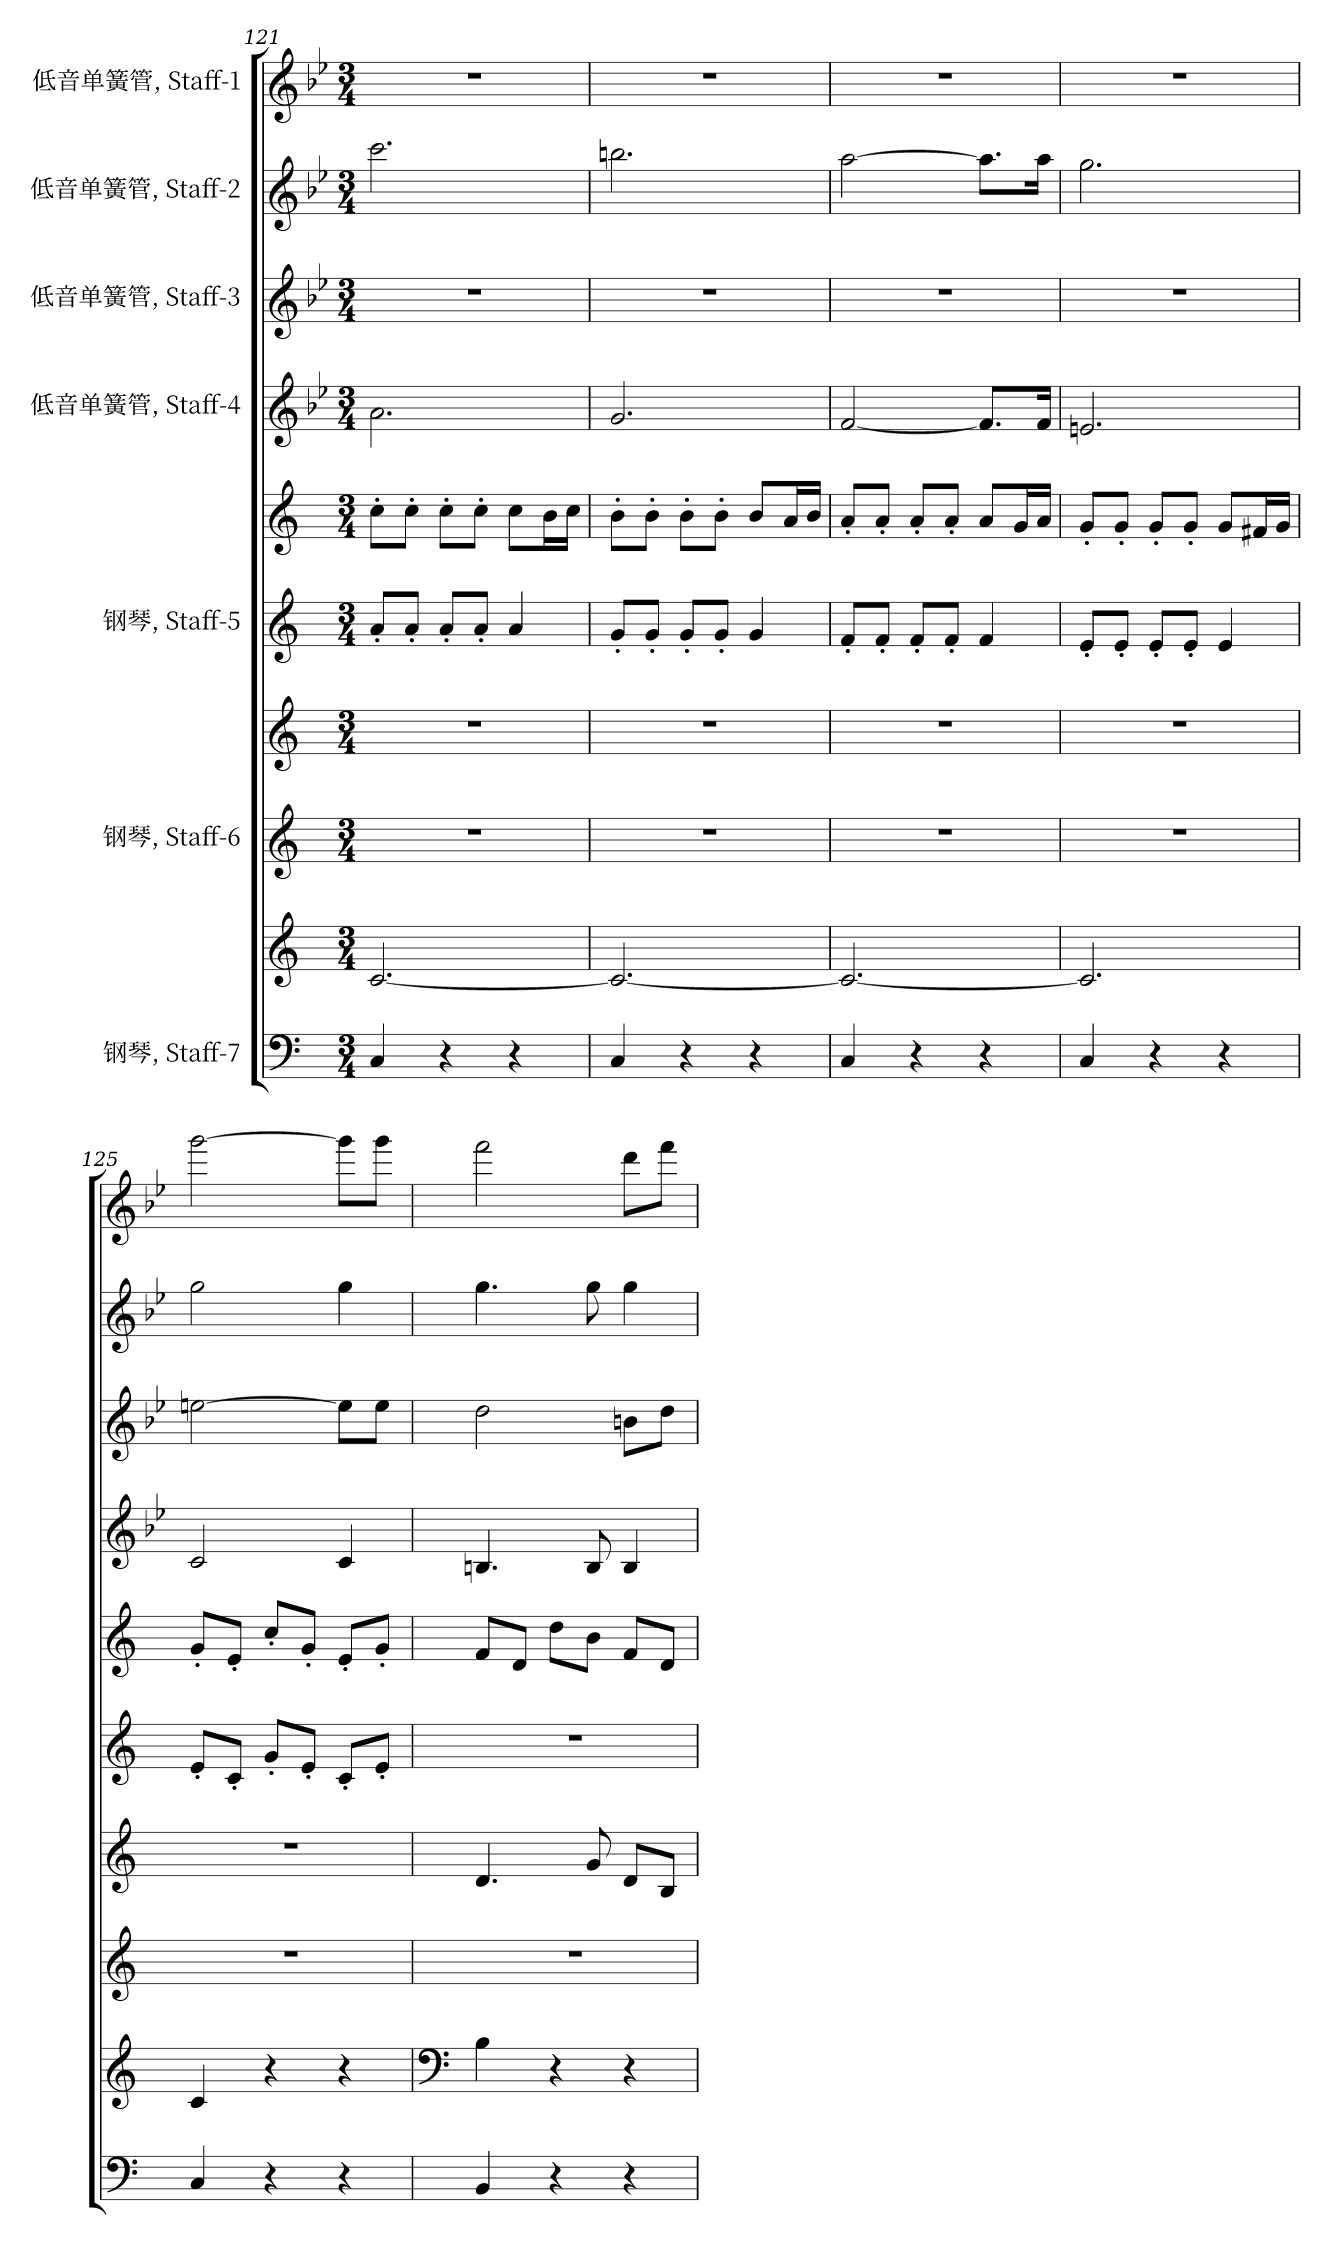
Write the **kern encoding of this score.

**kern	**kern	**kern	**kern	**kern	**kern	**kern	**kern	**kern	**kern
*part7	*part7	*part6	*part6	*part5	*part5	*part4	*part3	*part2	*part1
*staff10	*staff9	*staff8	*staff7	*staff6	*staff5	*staff4	*staff3	*staff2	*staff1
*I"钢琴, Staff-7	*	*I"钢琴, Staff-6	*	*I"钢琴, Staff-5	*	*I"低音单簧管, Staff-4	*I"低音单簧管, Staff-3	*I"低音单簧管, Staff-2	*I"低音单簧管, Staff-1
*clefF4	*clefG2	*clefG2	*clefG2	*clefG2	*clefG2	*clefG2	*clefG2	*clefG2	*clefG2
*	*	*	*	*	*	*ITrd8c14	*ITrd8c14	*ITrd8c14	*ITrd8c14
*k[]	*k[]	*k[]	*k[]	*k[]	*k[]	*k[b-e-]	*k[b-e-]	*k[b-e-]	*k[b-e-]
*M3/4	*M3/4	*M3/4	*M3/4	*M3/4	*M3/4	*M3/4	*M3/4	*M3/4	*M3/4
=121	=121	=121	=121	=121	=121	=121	=121	=121	=121
4C/	[2.c/	2.r	2.r	8a'/L	8cc'\L	2.A\	2.r	2.cc\	2.r
.	.	.	.	8a'/J	8cc'\J	.	.	.	.
4r	.	.	.	8a'/L	8cc'\L	.	.	.	.
.	.	.	.	8a'/J	8cc'\J	.	.	.	.
4r	.	.	.	4a/	8cc\L	.	.	.	.
.	.	.	.	.	16b\L	.	.	.	.
.	.	.	.	.	16cc\JJ	.	.	.	.
=122	=122	=122	=122	=122	=122	=122	=122	=122	=122
4C/	2.c/_	2.r	2.r	8g'/L	8b'\L	2.G/	2.r	2.bn\	2.r
.	.	.	.	8g'/J	8b'\J	.	.	.	.
4r	.	.	.	8g'/L	8b'\L	.	.	.	.
.	.	.	.	8g'/J	8b'\J	.	.	.	.
4r	.	.	.	4g/	8b/L	.	.	.	.
.	.	.	.	.	16a/L	.	.	.	.
.	.	.	.	.	16b/JJ	.	.	.	.
=123	=123	=123	=123	=123	=123	=123	=123	=123	=123
4C/	2.c/_	2.r	2.r	8f'/L	8a'/L	[2F/	2.r	[2a\	2.r
.	.	.	.	8f'/J	8a'/J	.	.	.	.
4r	.	.	.	8f'/L	8a'/L	.	.	.	.
.	.	.	.	8f'/J	8a'/J	.	.	.	.
4r	.	.	.	4f/	8a/L	8.F/L]	.	8.a\L]	.
.	.	.	.	.	16g/L	.	.	.	.
.	.	.	.	.	16a/JJ	16F/Jk	.	16a\Jk	.
!!LO:PB:g=z
=124	=124	=124	=124	=124	=124	=124	=124	=124	=124
4C/	2.c/]	2.r	2.r	8e'/L	8g'/L	2.En/	2.r	2.g\	2.r
.	.	.	.	8e'/J	8g'/J	.	.	.	.
4r	.	.	.	8e'/L	8g'/L	.	.	.	.
.	.	.	.	8e'/J	8g'/J	.	.	.	.
4r	.	.	.	4e/	8g/L	.	.	.	.
.	.	.	.	.	16f#X/L	.	.	.	.
.	.	.	.	.	16g/JJ	.	.	.	.
=125	=125	=125	=125	=125	=125	=125	=125	=125	=125
4C/	4c/	2.r	2.r	8e'/L	8g'/L	2C/	[2en\	2g\	[2gg\
.	.	.	.	8c'/J	8e'/J	.	.	.	.
4r	4r	.	.	8g'/L	8cc'/L	.	.	.	.
.	.	.	.	8e'/J	8g'/J	.	.	.	.
4r	4r	.	.	8c'/L	8e'/L	4C/	8e\L]	4g\	8gg\L]
.	.	.	.	8e'/J	8g'/J	.	8e\J	.	8gg\J
=126	=126	=126	=126	=126	=126	=126	=126	=126	=126
*	*clefF4	*	*	*	*	*	*	*	*
4BB/	4B\	2.r	4.d/	2.r	8f/L	4.BBn/	2d\	4.g\	2ff\
.	.	.	.	.	8d/J	.	.	.	.
4r	4r	.	.	.	8dd\L	.	.	.	.
.	.	.	8g/	.	8b\J	8BB/	.	8g\	.
4r	4r	.	8d/L	.	8f/L	4BB/	8Bn\L	4g\	8dd\L
.	.	.	8B/J	.	8d/J	.	8d\J	.	8ff\J
=	=	=	=	=	=	=	=	=	=
*-	*-	*-	*-	*-	*-	*-	*-	*-	*-
